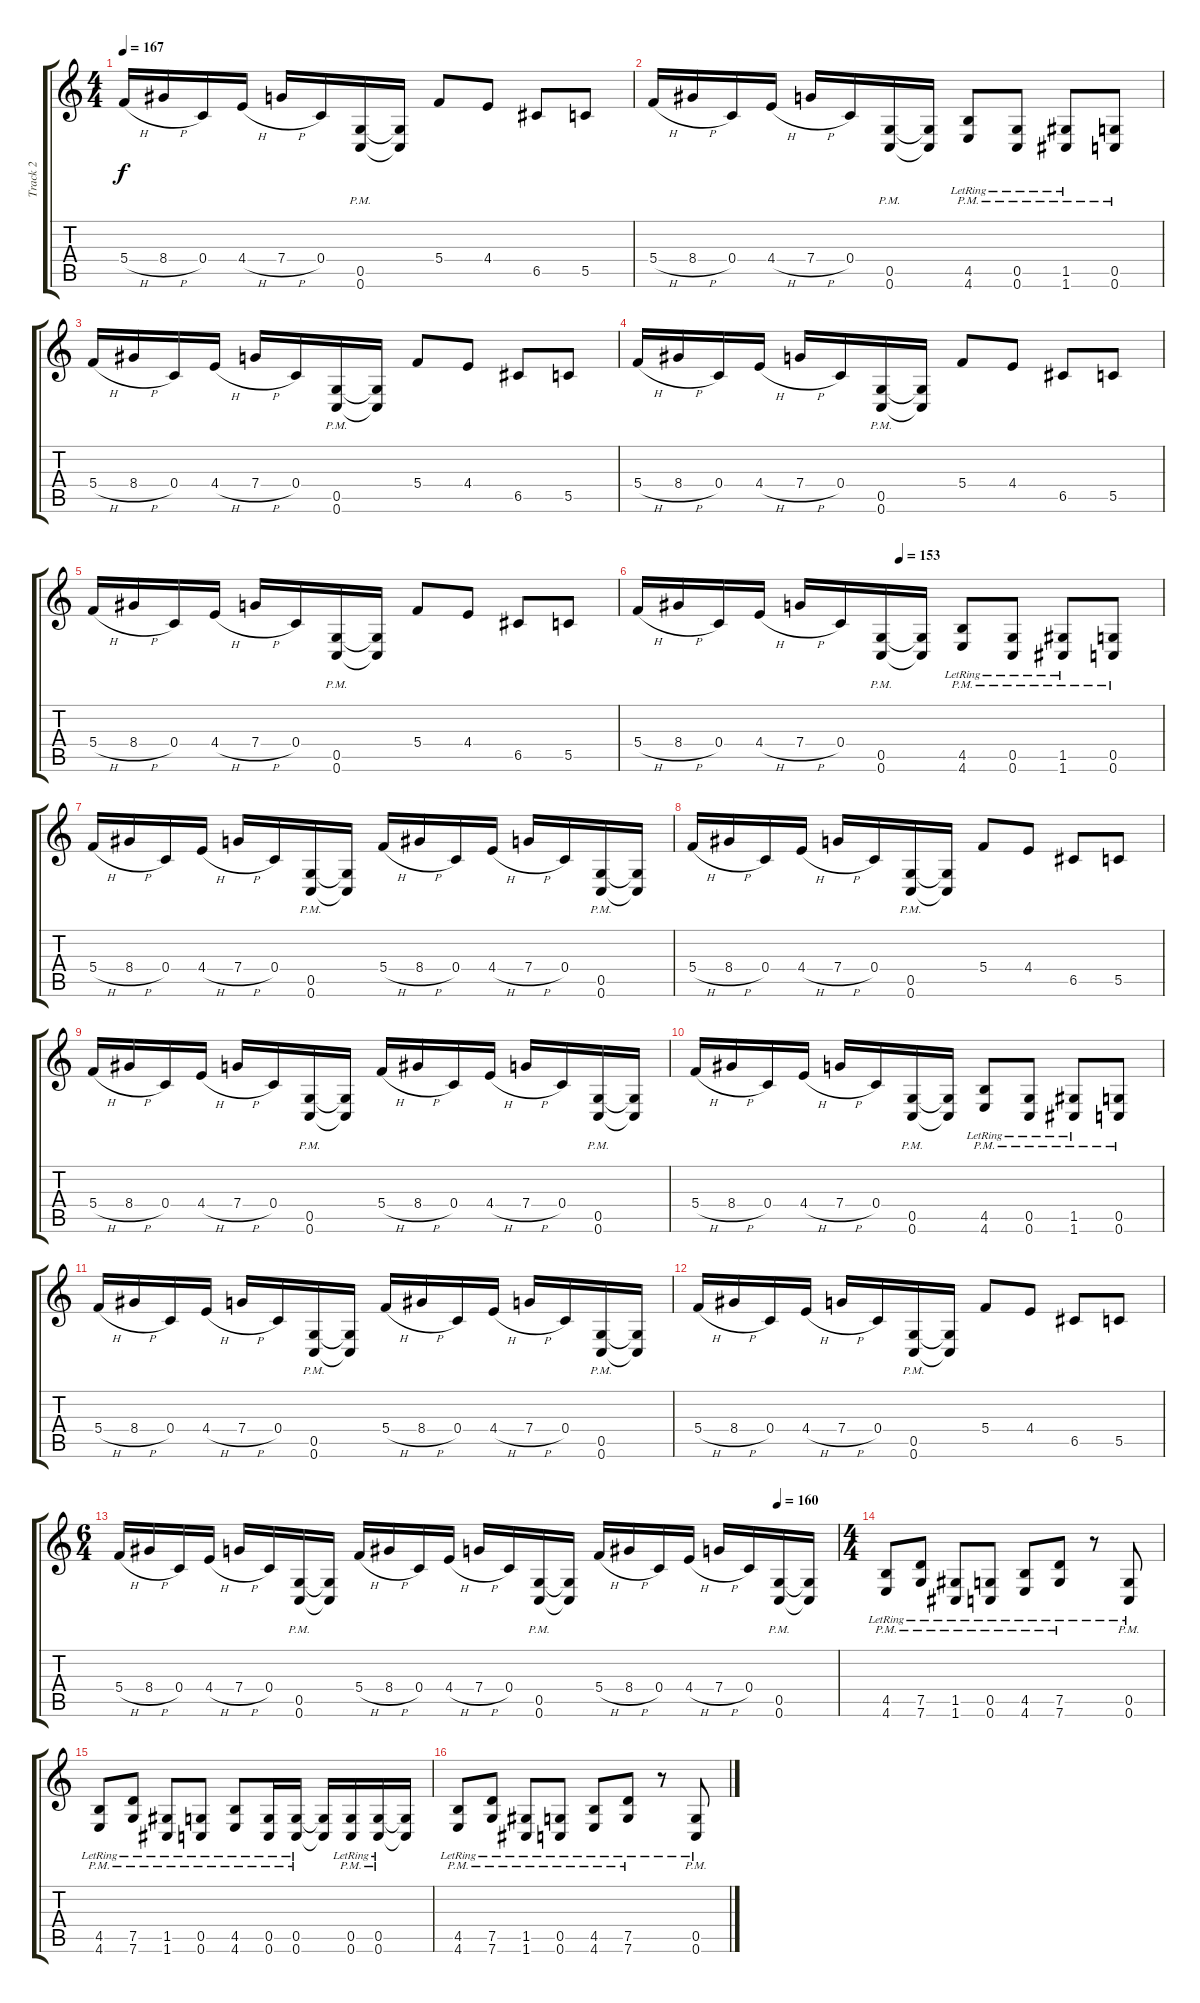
\track ("Track 2" "Track 2") {instrument overdrivenguitar}
\staff {score tabs}
\tuning (D4 A3 F3 C3 G2 C2) {hide}
\ts (4 4)
\tempo 167
\clef g2
\ks c
5.4{h}.16{dy f} 8.4{h}.16 0.4.16 4.4{h}.16 7.4{h}.16 0.4.16 (0.5{pm} 0.6{pm}).16 (0.5{t} 0.6{t}).16 5.4.8 4.4.8 6.5.8 5.5.8 |
5.4{h}.16 8.4{h}.16 0.4.16 4.4{h}.16 7.4{h}.16 0.4.16 (0.5{pm} 0.6{pm}).16 (0.5{t} 0.6{t}).16 (4.5{pm lr} 4.6{pm lr}).8 (0.5{pm lr} 0.6{pm lr}).8 (1.5{pm lr} 1.6{pm lr}).8 (0.5{pm} 0.6{pm}).8 |
5.4{h}.16 8.4{h}.16 0.4.16 4.4{h}.16 7.4{h}.16 0.4.16 (0.5{pm} 0.6{pm}).16 (0.5{t} 0.6{t}).16 5.4.8 4.4.8 6.5.8 5.5.8 |
5.4{h}.16 8.4{h}.16 0.4.16 4.4{h}.16 7.4{h}.16 0.4.16 (0.5{pm} 0.6{pm}).16 (0.5{t} 0.6{t}).16 5.4.8 4.4.8 6.5.8 5.5.8 |
5.4{h}.16 8.4{h}.16 0.4.16 4.4{h}.16 7.4{h}.16 0.4.16 (0.5{pm} 0.6{pm}).16 (0.5{t} 0.6{t}).16 5.4.8 4.4.8 6.5.8 5.5.8 |
\tempo (153 0.5)
5.4{h}.16 8.4{h}.16 0.4.16 4.4{h}.16 7.4{h}.16 0.4.16 (0.5{pm} 0.6{pm}).16 (0.5{t} 0.6{t}).16 (4.5{pm lr} 4.6{pm lr}).8 (0.5{pm lr} 0.6{pm lr}).8 (1.5{pm lr} 1.6{pm lr}).8 (0.5{pm} 0.6{pm}).8 |
5.4{h}.16 8.4{h}.16 0.4.16 4.4{h}.16 7.4{h}.16 0.4.16 (0.5{pm} 0.6{pm}).16 (0.5{t} 0.6{t}).16 5.4{h}.16 8.4{h}.16 0.4.16 4.4{h}.16 7.4{h}.16 0.4.16 (0.5{pm} 0.6{pm}).16 (0.5{t} 0.6{t}).16 |
5.4{h}.16 8.4{h}.16 0.4.16 4.4{h}.16 7.4{h}.16 0.4.16 (0.5{pm} 0.6{pm}).16 (0.5{t} 0.6{t}).16 5.4.8 4.4.8 6.5.8 5.5.8 |
5.4{h}.16 8.4{h}.16 0.4.16 4.4{h}.16 7.4{h}.16 0.4.16 (0.5{pm} 0.6{pm}).16 (0.5{t} 0.6{t}).16 5.4{h}.16 8.4{h}.16 0.4.16 4.4{h}.16 7.4{h}.16 0.4.16 (0.5{pm} 0.6{pm}).16 (0.5{t} 0.6{t}).16 |
5.4{h}.16 8.4{h}.16 0.4.16 4.4{h}.16 7.4{h}.16 0.4.16 (0.5{pm} 0.6{pm}).16 (0.5{t} 0.6{t}).16 (4.5{pm lr} 4.6{pm lr}).8 (0.5{pm lr} 0.6{pm lr}).8 (1.5{pm lr} 1.6{pm lr}).8 (0.5{pm} 0.6{pm}).8 |
5.4{h}.16 8.4{h}.16 0.4.16 4.4{h}.16 7.4{h}.16 0.4.16 (0.5{pm} 0.6{pm}).16 (0.5{t} 0.6{t}).16 5.4{h}.16 8.4{h}.16 0.4.16 4.4{h}.16 7.4{h}.16 0.4.16 (0.5{pm} 0.6{pm}).16 (0.5{t} 0.6{t}).16 |
5.4{h}.16 8.4{h}.16 0.4.16 4.4{h}.16 7.4{h}.16 0.4.16 (0.5{pm} 0.6{pm}).16 (0.5{t} 0.6{t}).16 5.4.8 4.4.8 6.5.8 5.5.8 |
\ts (6 4)
\tempo (160 0.9166666666666666)
5.4{h}.16 8.4{h}.16 0.4.16 4.4{h}.16 7.4{h}.16 0.4.16 (0.5{pm} 0.6{pm}).16 (0.5{t} 0.6{t}).16 5.4{h}.16 8.4{h}.16 0.4.16 4.4{h}.16 7.4{h}.16 0.4.16 (0.5{pm} 0.6{pm}).16 (0.5{t} 0.6{t}).16 5.4{h}.16 8.4{h}.16 0.4.16 4.4{h}.16 7.4{h}.16 0.4.16 (0.5{pm} 0.6{pm}).16 (0.5{t} 0.6{t}).16 |
\ts (4 4)
(4.5{pm lr} 4.6{pm lr}).8 (7.5{pm lr} 7.6{pm lr}).8 (1.5{pm lr} 1.6{pm lr}).8 (0.5{pm lr} 0.6{pm lr}).8 (4.5{pm lr} 4.6{pm lr}).8 (7.5{pm lr} 7.6{pm lr}).8 r.8 (0.5{pm lr} 0.6{pm lr}).8 |
(4.5{pm lr} 4.6{pm lr}).8 (7.5{pm lr} 7.6{pm lr}).8 (1.5{pm lr} 1.6{pm lr}).8 (0.5{pm lr} 0.6{pm lr}).8 (4.5{pm lr} 4.6{pm lr}).8 (0.5{pm lr} 0.6{pm lr}).16 (0.5{pm lr} 0.6{pm lr}).16 (0.5{t} 0.6{t}).16 (0.5{pm lr} 0.6{pm lr}).16 (0.5{pm lr} 0.6{pm lr}).16 (0.5{t} 0.6{t}).16 |
(4.5{pm lr} 4.6{pm lr}).8 (7.5{pm lr} 7.6{pm lr}).8 (1.5{pm lr} 1.6{pm lr}).8 (0.5{pm lr} 0.6{pm lr}).8 (4.5{pm lr} 4.6{pm lr}).8 (7.5{pm lr} 7.6{pm lr}).8 r.8 (0.5{pm lr} 0.6{pm lr}).8
